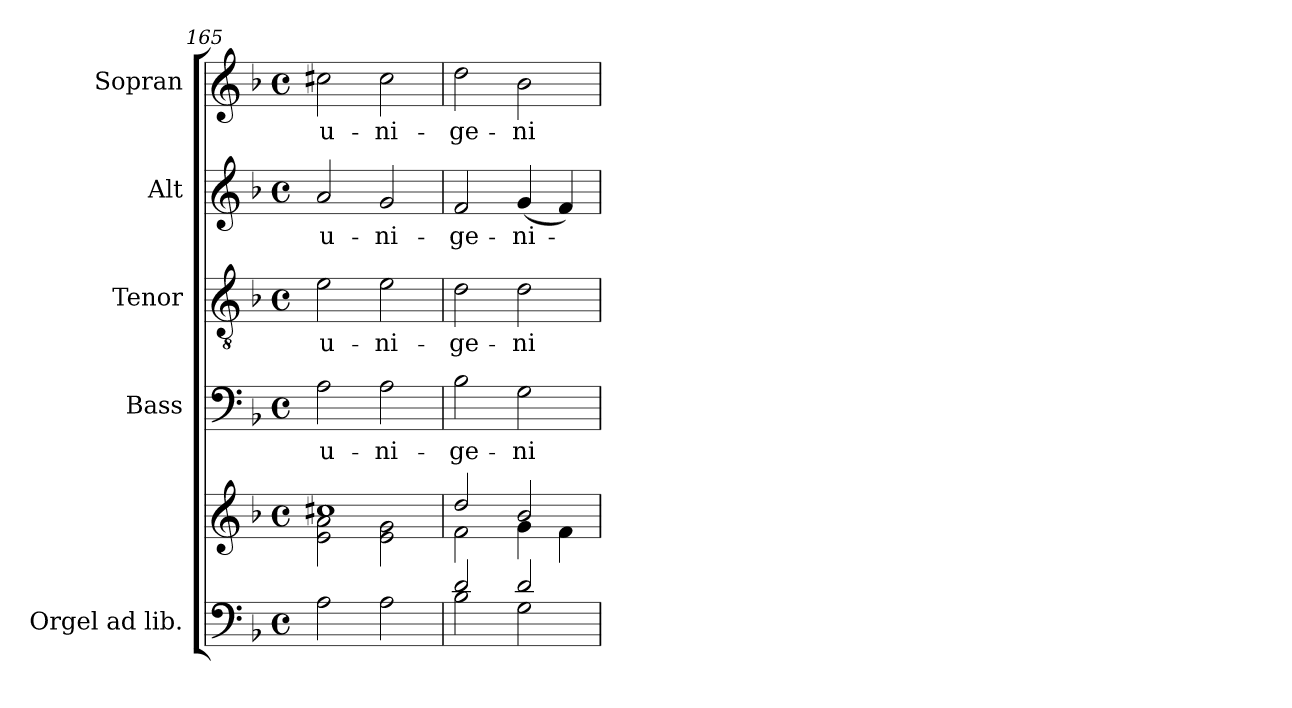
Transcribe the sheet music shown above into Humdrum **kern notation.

**kern	**kern	**kern	**text	**kern	**text	**kern	**text	**kern	**text
*part5	*part5	*part4	*part4	*part3	*part3	*part2	*part2	*part1	*part1
*staff6	*staff5	*staff4	*staff4	*staff3	*staff3	*staff2	*staff2	*staff1	*staff1
*I"Orgel ad lib.	*	*I"Bass	*	*I"Tenor	*	*I"Alt	*	*I"Sopran	*
*	*	*I'B.	*	*I'T.	*	*I'A.	*	*I'S.	*
*clefF4	*clefG2	*clefF4	*	*clefGv2	*	*clefG2	*	*clefG2	*
*k[b-]	*k[b-]	*k[b-]	*	*k[b-]	*	*k[b-]	*	*k[b-]	*
*F:	*F:	*F:	*	*F:	*	*F:	*	*F:	*
*M4/4	*M4/4	*M4/4	*	*M4/4	*	*M4/4	*	*M4/4	*
*met(c)	*met(c)	*met(c)	*	*met(c)	*	*met(c)	*	*met(c)	*
=165	=165	=165	=165	=165	=165	=165	=165	=165	=165
*	*^	*	*	*	*	*	*	*	*
!	!	!	!	!LO:LY:b	!	!LO:LY:b	!	!LO:LY:b	!	!LO:LY:b
2A\	1cc#X	2e\ 2a\	2A\	u-	2e\	u-	2a/	u-	2cc#X\	u-
!	!	!	!	!LO:LY:b	!	!LO:LY:b	!	!LO:LY:b	!	!LO:LY:b
2A\	.	2e\ 2g\	2A\	-ni-	2e\	-ni-	2g/	-ni-	2cc#\	-ni-
=166	=166	=166	=166	=166	=166	=166	=166	=166	=166	=166
*^	*	*	*	*	*	*	*	*	*	*
!	!	!	!	!	!LO:LY:b	!	!LO:LY:b	!	!LO:LY:b	!	!LO:LY:b
2d/	2B-\	2dd/	2f\	2B-\	-ge-	2d\	-ge-	2f/	-ge-	2dd\	-ge-
!	!	!	!	!	!LO:LY:b	!	!LO:LY:b	!	!LO:LY:b	!	!LO:LY:b
2d/	2G\	2b-/	4g\	2G\	-ni-	2d\	-ni-	(<4g/	-ni-	2b-\	-ni-
.	.	.	4f\	.	.	.	.	4f/)	.	.	.
*v	*v	*	*	*	*	*	*	*	*	*	*
*	*v	*v	*	*	*	*	*	*	*	*
=	=	=	=	=	=	=	=	=	=
*-	*-	*-	*-	*-	*-	*-	*-	*-	*-
